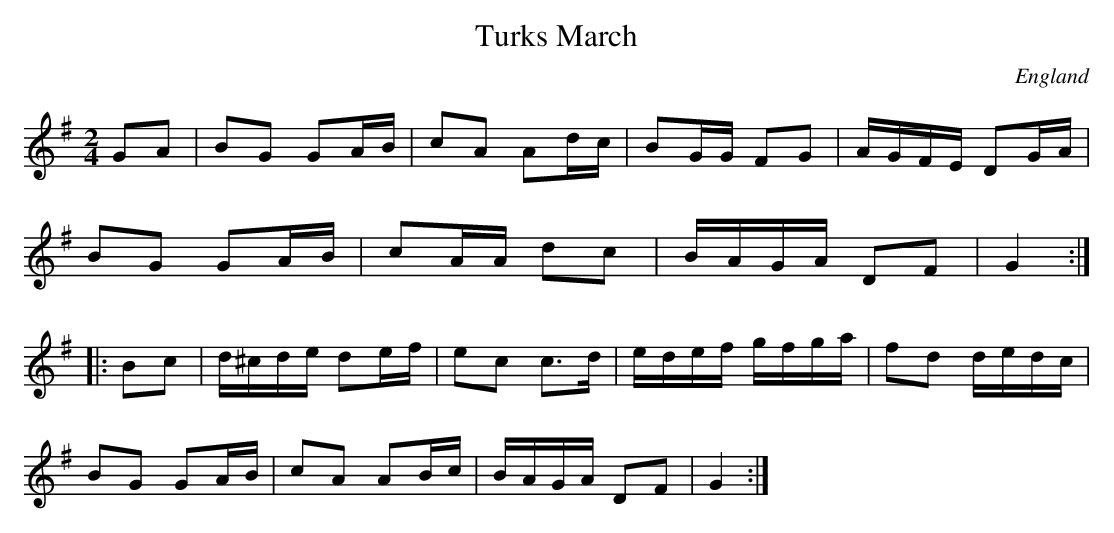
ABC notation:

X:1
T:Turks March
O:England
M:2/4
L:1/16
K:G
G2A2|B2G2 G2AB|c2A2 A2dc|B2GG F2G2|AGFE D2GA|!
B2G2 G2AB|c2AA d2c2|BAGA D2F2|G4:|!
|:B2c2|d^cde d2ef|e2c2 c3d|edef gfga|f2d2 dedc|!
B2G2 G2AB|c2A2 A2Bc|BAGA D2F2|G4:|!
